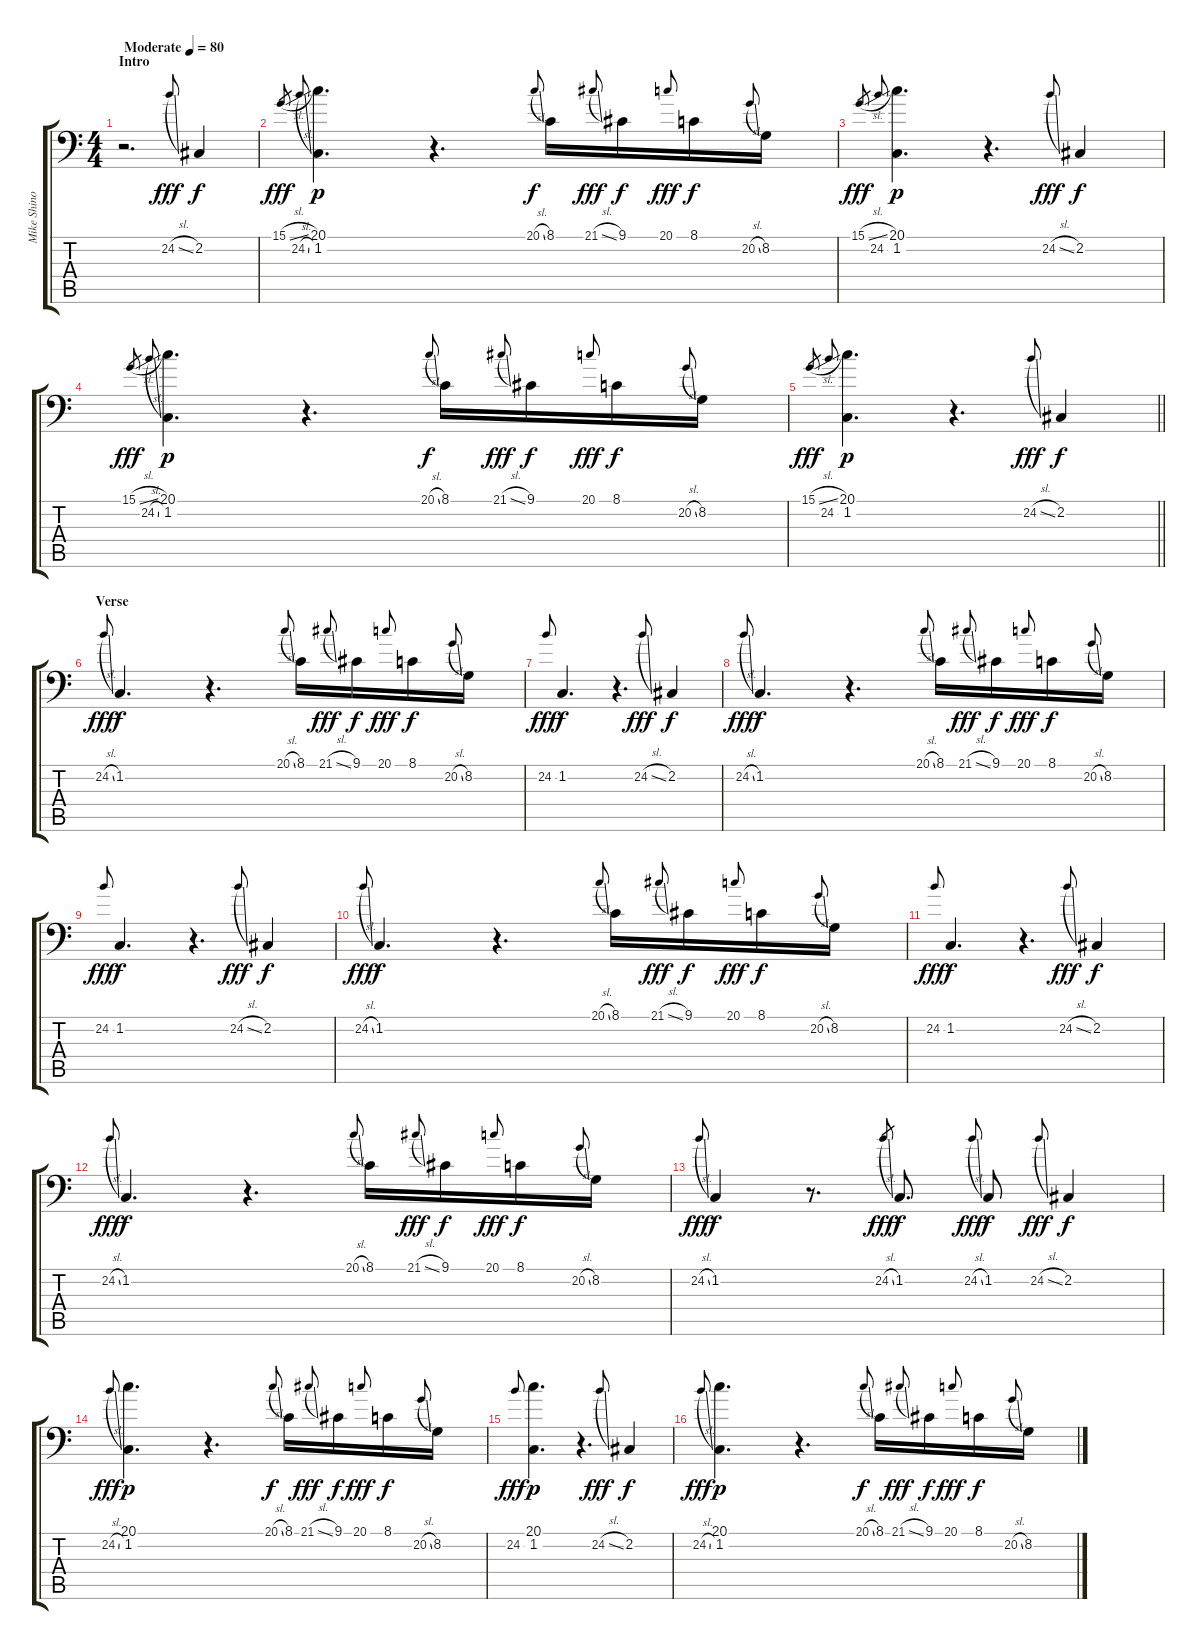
\track ("Mike Shinoda - Effect" "Mike Shino") {instrument panflute}
\staff {score tabs}
\tuning (E3 B2 G2 D2 A1 E1) {hide}
\ts (4 4)
\section ("" "Intro")
\tempo (80 "Moderate")
\clef f4
\ks c
r.2{d dy fff instrument panflute} 24.2{sl}.8{gr onbeat} 2.2.4{dy f} |
15.1{sl}.16{gr dy fff} 24.2{sl}.16{gr onbeat} (20.1 1.2).4{d dy p} r.4{d} 20.1{sl}.8{gr onbeat dy f} 8.1.16 21.1{sl}.8{gr onbeat dy fff} 9.1.16{dy f} 20.1.8{gr onbeat dy fff} 8.1.16{dy f} 20.2{sl}.8{gr onbeat} 8.2.16 |
15.1{sl}.16{gr dy fff} 24.2.16{gr onbeat} (20.1 1.2).4{d dy p} r.4{d} 24.2{sl}.8{gr onbeat dy fff} 2.2.4{dy f} |
15.1{sl}.16{gr dy fff} 24.2{sl}.16{gr onbeat} (20.1 1.2).4{d dy p} r.4{d} 20.1{sl}.8{gr onbeat dy f} 8.1.16 21.1{sl}.8{gr onbeat dy fff} 9.1.16{dy f} 20.1.8{gr onbeat dy fff} 8.1.16{dy f} 20.2{sl}.8{gr onbeat} 8.2.16 |
\barLineRight lightlight
15.1{sl}.16{gr dy fff} 24.2.16{gr onbeat} (20.1 1.2).4{d dy p} r.4{d} 24.2{sl}.8{gr onbeat dy fff} 2.2.4{dy f} |
\section ("" "Verse")
24.2{sl}.8{gr onbeat dy fff} 1.2.4{d dy f} r.4{d} 20.1{sl}.8{gr onbeat} 8.1.16 21.1{sl}.8{gr onbeat dy fff} 9.1.16{dy f} 20.1.8{gr onbeat dy fff} 8.1.16{dy f} 20.2{sl}.8{gr onbeat} 8.2.16 |
24.2.8{gr onbeat dy fff} 1.2.4{d dy f} r.4{d} 24.2{sl}.8{gr onbeat dy fff} 2.2.4{dy f} |
24.2{sl}.8{gr onbeat dy fff} 1.2.4{d dy f} r.4{d} 20.1{sl}.8{gr onbeat} 8.1.16 21.1{sl}.8{gr onbeat dy fff} 9.1.16{dy f} 20.1.8{gr onbeat dy fff} 8.1.16{dy f} 20.2{sl}.8{gr onbeat} 8.2.16 |
24.2.8{gr onbeat dy fff} 1.2.4{d dy f} r.4{d} 24.2{sl}.8{gr onbeat dy fff} 2.2.4{dy f} |
24.2{sl}.8{gr onbeat dy fff} 1.2.4{d dy f} r.4{d} 20.1{sl}.8{gr onbeat} 8.1.16 21.1{sl}.8{gr onbeat dy fff} 9.1.16{dy f} 20.1.8{gr onbeat dy fff} 8.1.16{dy f} 20.2{sl}.8{gr onbeat} 8.2.16 |
24.2.8{gr onbeat dy fff} 1.2.4{d dy f} r.4{d} 24.2{sl}.8{gr onbeat dy fff} 2.2.4{dy f} |
24.2{sl}.8{gr onbeat dy fff} 1.2.4{d dy f} r.4{d} 20.1{sl}.8{gr onbeat} 8.1.16 21.1{sl}.8{gr onbeat dy fff} 9.1.16{dy f} 20.1.8{gr onbeat dy fff} 8.1.16{dy f} 20.2{sl}.8{gr onbeat} 8.2.16 |
24.2{sl}.8{gr onbeat dy fff} 1.2.4{dy f} r.8{d} 24.2{sl}.8{gr dy fff} 1.2.8{d dy f} 24.2{sl}.8{gr onbeat dy fff} 1.2.8{dy f} 24.2{sl}.8{gr onbeat dy fff} 2.2.4{dy f} |
24.2{sl}.8{gr onbeat dy fff} (20.1 1.2).4{d dy p} r.4{d} 20.1{sl}.8{gr onbeat dy f} 8.1.16 21.1{sl}.8{gr onbeat dy fff} 9.1.16{dy f} 20.1.8{gr onbeat dy fff} 8.1.16{dy f} 20.2{sl}.8{gr onbeat} 8.2.16 |
24.2.8{gr onbeat dy fff} (20.1 1.2).4{d dy p} r.4{d} 24.2{sl}.8{gr onbeat dy fff} 2.2.4{dy f} |
24.2{sl}.8{gr onbeat dy fff} (20.1 1.2).4{d dy p} r.4{d} 20.1{sl}.8{gr onbeat dy f} 8.1.16 21.1{sl}.8{gr onbeat dy fff} 9.1.16{dy f} 20.1.8{gr onbeat dy fff} 8.1.16{dy f} 20.2{sl}.8{gr onbeat} 8.2.16
